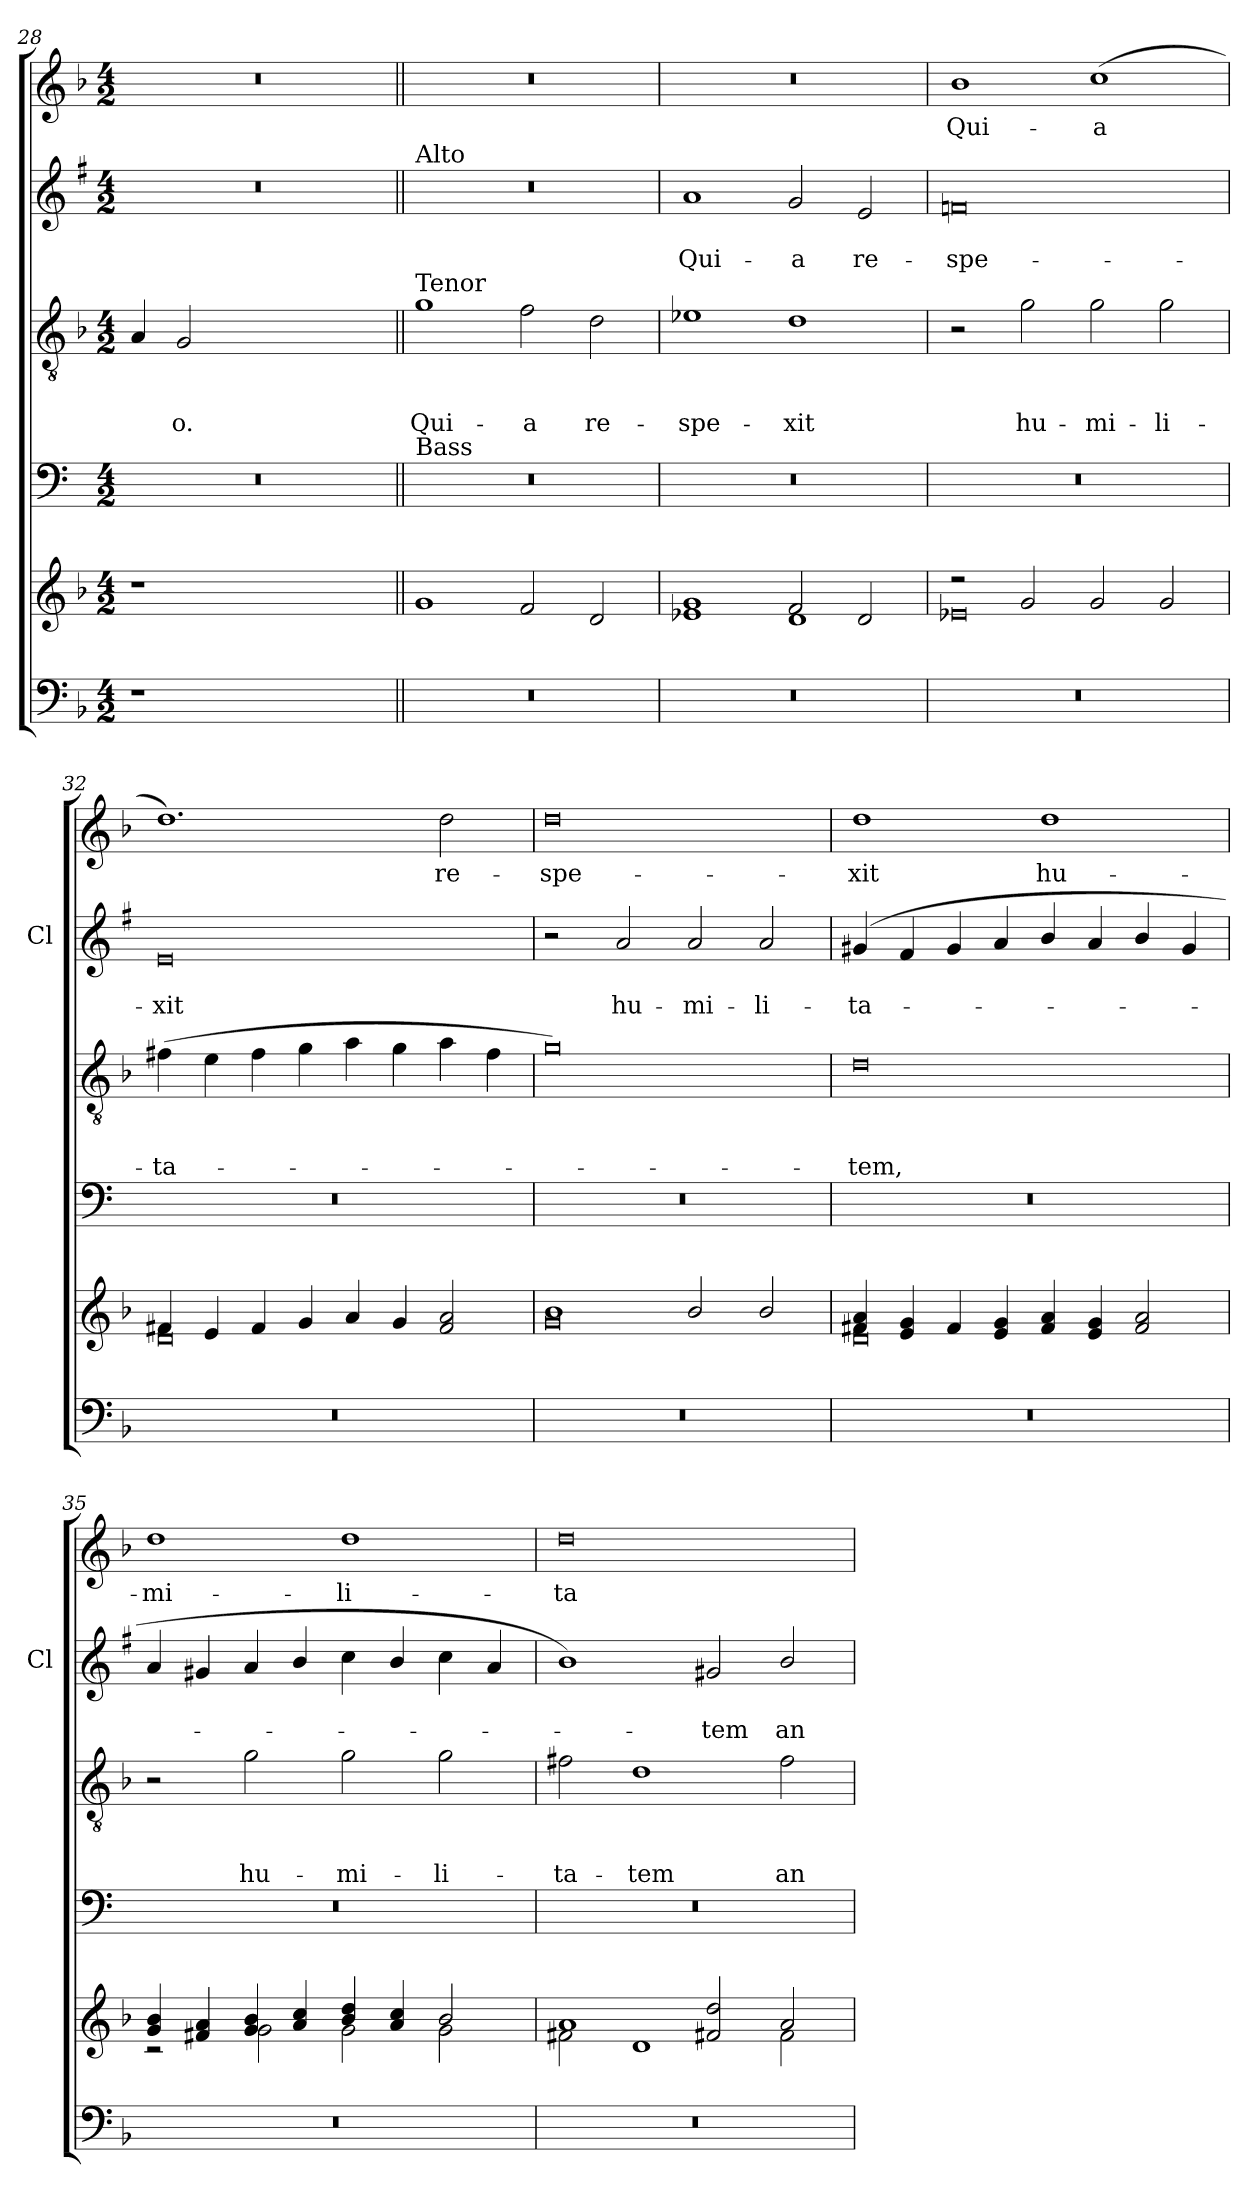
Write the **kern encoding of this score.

**kern	**kern	**kern	**kern	**text	**text	**text	**kern	**text	**text	**kern	**text
*part5	*part5	*part4	*part3	*part3	*part3	*part3	*part2	*part2	*part2	*part1	*part1
*staff6	*staff5	*staff4	*staff3	*staff3	*staff3	*staff3	*staff2	*staff2	*staff2	*staff1	*staff1
*	*	*	*	*	*	*	*I'Cl	*	*	*	*
*clefF4	*clefG2	*clefF4	*clefGv2	*	*	*	*clefG2	*	*	*clefG2	*
*	*	*ITrd4c7	*	*	*	*	*ITrd1c2	*	*	*	*
*k[b-]	*k[b-]	*k[b-]	*k[b-]	*	*	*	*k[b-]	*	*	*k[b-]	*
*F:	*F:	*F:	*F:	*	*	*	*F:	*	*	*F:	*
*M4/2	*M4/2	*M4/2	*M4/2	*	*	*	*M4/2	*	*	*M4/2	*
=28	=28	=28	=28	=28	=28	=28	=28	=28	=28	=28	=28
1r	1r	0r	4A/	.	.	.	0r	.	.	0r	.
.	.	.	2G/	.	.	-o.	.	.	.	.	.
.	.	.	4ryy	.	.	.	.	.	.	.	.
1ryy	1ryy	.	1ryy	.	.	.	.	.	.	.	.
!!LO:LB:g=z
=29||	=29||	=29||	=29||	=29||	=29||	=29||	=29||	=29||	=29||	=29||	=29||
!	!	!	!	!	!	!	!LO:TX:a:t=Alto	!	!	!	!
!	!	!	!LO:TX:a:t=Tenor	!	!	!	!	!	!	!	!
!	!	!LO:TX:a:t=Bass	!	!	!	!	!	!	!	!	!
0r	1g	0r	1g	.	.	Qui-	0r	.	.	0r	.
.	2f/	.	2f\	.	.	-a	.	.	.	.	.
.	2d/	.	2d\	.	.	re-	.	.	.	.	.
=30	=30	=30	=30	=30	=30	=30	=30	=30	=30	=30	=30
*	*^	*	*	*	*	*	*	*	*	*	*
0r	1g	1e-X	0r	1e-X	.	.	-spe-	1g	.	Qui-	0r	.
.	2f/	1d	.	1d	.	.	-xit	2f/	.	-a	.	.
.	2d/	.	.	.	.	.	.	2d/	.	re-	.	.
!!LO:PB:g=z
=31	=31	=31	=31	=31	=31	=31	=31	=31	=31	=31	=31	=31
0r	2r	0e-X	0r	2r	.	.	.	0e-X	.	-spe-	1b-	Qui-
.	2g/	.	.	2g\	.	.	hu-	.	.	.	.	.
.	2g/	.	.	2g\	.	.	-mi-	.	.	.	(1cc	-a
.	2g/	.	.	2g\	.	.	-li-	.	.	.	.	.
=32	=32	=32	=32	=32	=32	=32	=32	=32	=32	=32	=32	=32
0r	4f#X/	0d	0r	(4f#X\	.	.	-ta-	0d	.	-xit	1.dd)	.
.	4e/	.	.	4e\	.	.	.	.	.	.	.	.
.	4f#/	.	.	4f#\	.	.	.	.	.	.	.	.
.	4g/	.	.	4g\	.	.	.	.	.	.	.	.
.	4a/	.	.	4a\	.	.	.	.	.	.	.	.
.	4g/	.	.	4g\	.	.	.	.	.	.	.	.
.	2f#/ 2a/	.	.	4a\	.	.	.	.	.	.	2dd\	re-
.	.	.	.	4f#\	.	.	.	.	.	.	.	.
=33	=33	=33	=33	=33	=33	=33	=33	=33	=33	=33	=33	=33
0r	1b-	0g	0r	0g)	.	.	.	2r	.	.	0dd	-spe-
.	.	.	.	.	.	.	.	2g/	.	hu-	.	.
.	2b-/	.	.	.	.	.	.	2g/	.	-mi-	.	.
.	2b-/	.	.	.	.	.	.	2g/	.	-li-	.	.
=34	=34	=34	=34	=34	=34	=34	=34	=34	=34	=34	=34	=34
0r	4f#X/ 4a/	0d	0r	0d	.	.	-tem,	(4f#X/	.	-ta-	1dd	-xit
.	4e/ 4g/	.	.	.	.	.	.	4e/	.	.	.	.
.	4f#/	.	.	.	.	.	.	4f#/	.	.	.	.
.	4e/ 4g/	.	.	.	.	.	.	4g/	.	.	.	.
.	4f#/ 4a/	.	.	.	.	.	.	4a/	.	.	1dd	hu-
.	4e/ 4g/	.	.	.	.	.	.	4g/	.	.	.	.
.	2f#/ 2a/	.	.	.	.	.	.	4a/	.	.	.	.
.	.	.	.	.	.	.	.	4f#/	.	.	.	.
=35	=35	=35	=35	=35	=35	=35	=35	=35	=35	=35	=35	=35
0r	4g/ 4b-/	2rc	0r	2r	.	.	.	4g/	.	.	1dd	-mi-
.	4f#X/ 4a/	.	.	.	.	.	.	4f#X/	.	.	.	.
.	4g/ 4b-/	2g\	.	2g\	.	.	hu-	4g/	.	.	.	.
.	4a/ 4cc/	.	.	.	.	.	.	4a/	.	.	.	.
.	4b-/ 4dd/	2g\	.	2g\	.	.	-mi-	4b-\	.	.	1dd	-li-
.	4a/ 4cc/	.	.	.	.	.	.	4a/	.	.	.	.
.	2b-/	2g\	.	2g\	.	.	-li-	4b-\	.	.	.	.
.	.	.	.	.	.	.	.	4g/	.	.	.	.
!!LO:LB:g=z
=36	=36	=36	=36	=36	=36	=36	=36	=36	=36	=36	=36	=36
0r	1a	2f#X\	0r	2f#X\	.	.	-ta-	1a)	.	.	0dd	-ta-
.	.	1d	.	1d	.	.	-tem	.	.	.	.	.
.	2f#X/ 2dd/	.	.	.	.	.	.	2f#X/	.	-tem	.	.
.	2a/	2f#\	.	2f#\	.	.	an-	2a/	.	an-	.	.
*	*v	*v	*	*	*	*	*	*	*	*	*	*
=	=	=	=	=	=	=	=	=	=	=	=
*-	*-	*-	*-	*-	*-	*-	*-	*-	*-	*-	*-
